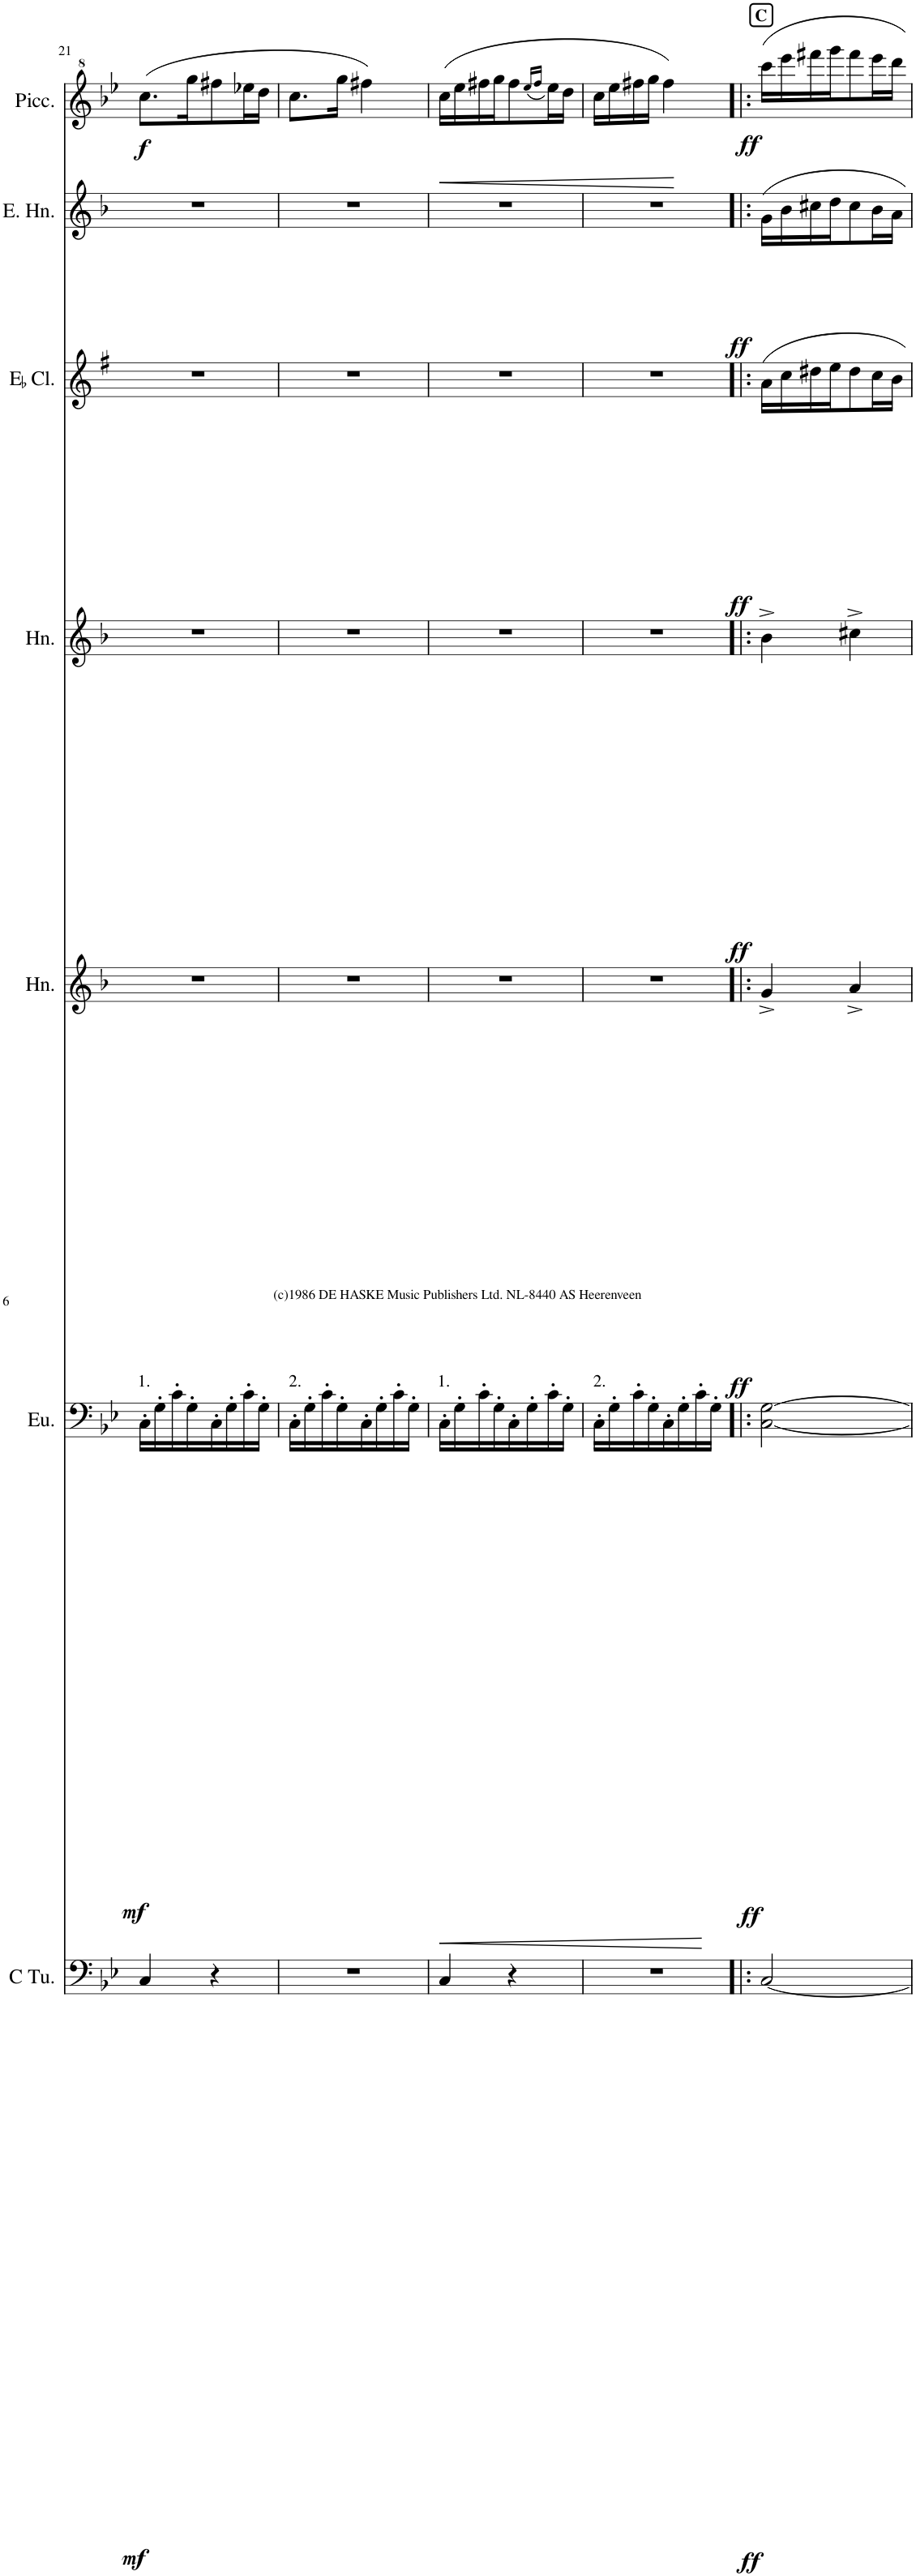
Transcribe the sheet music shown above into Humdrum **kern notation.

**kern	**dynam	**kern	**dynam	**kern	**dynam	**kern	**dynam	**kern	**dynam	**kern	**dynam	**kern	**dynam
*part7	*part7	*part6	*part6	*part5	*part5	*part4	*part4	*part3	*part3	*part2	*part2	*part1	*part1
*staff7	*staff7	*staff6	*staff6	*staff5	*staff5	*staff4	*staff4	*staff3	*staff3	*staff2	*staff2	*staff1	*staff1
*I"C Tuba	*	*I"Euphonium	*	*I"Horn	*	*I"Horn	*	*I"EaccidentalFlat Clarinet	*	*I"English Horn	*	*I"Piccolo	*
*I'C Tu.	*	*I'Eu.	*	*I'Hn.	*	*I'Hn.	*	*I'EaccidentalFlat Cl.	*	*I'E. Hn.	*	*I'Picc.	*
!!LO:PB:g=z
*clefF4	*	*clefF4	*	*clefG2	*	*clefG2	*	*clefG2	*	*clefG2	*	*clefG^2	*
*	*	*	*	*Trd4c7	*	*Trd4c7	*	*Trd-2c-3	*	*Trd4c7	*	*Trd-7c-12	*
*k[b-e-]	*	*k[b-e-]	*	*k[b-]	*	*k[b-]	*	*k[f#]	*	*k[b-]	*	*k[b-e-]	*
*M4/8	*	*M4/8	*	*M4/8	*	*M4/8	*	*M4/8	*	*M4/8	*	*M4/8	*
=21	=21	=21	=21	=21	=21	=21	=21	=21	=21	=21	=21	=21	=21
!	!	!LO:TX:a:t=1.	!	!	!	!	!	!	!	!	!	!	!
!	!LO:DY:b	!	!LO:DY:b	!	!	!	!	!	!	!	!	!	!LO:DY:b
4C/	mf	16C'\LL	mf	2r	.	2r	.	2r	.	2r	.	(8.ccc\L	f
.	.	16G'\	.	.	.	.	.	.	.	.	.	.	.
.	.	16c'\	.	.	.	.	.	.	.	.	.	.	.
.	.	16G'\	.	.	.	.	.	.	.	.	.	16ggg\K	.
4r	.	16C'\	.	.	.	.	.	.	.	.	.	8fff#X\	.
.	.	16G'\	.	.	.	.	.	.	.	.	.	.	.
.	.	16c'\	.	.	.	.	.	.	.	.	.	16eee-X\L	.
.	.	16G'\JJ	.	.	.	.	.	.	.	.	.	16ddd\JJ	.
=22	=22	=22	=22	=22	=22	=22	=22	=22	=22	=22	=22	=22	=22
!	!	!LO:TX:a:t=2.	!	!	!	!	!	!	!	!	!	!	!
2r	.	16C'\LL	.	2r	.	2r	.	2r	.	2r	.	8.ccc\L	.
.	.	16G'\	.	.	.	.	.	.	.	.	.	.	.
.	.	16c'\	.	.	.	.	.	.	.	.	.	.	.
.	.	16G'\	.	.	.	.	.	.	.	.	.	16ggg\Jk	.
.	.	16C'\	.	.	.	.	.	.	.	.	.	4fff#X\)	.
.	.	16G'\	.	.	.	.	.	.	.	.	.	.	.
.	.	16c'\	.	.	.	.	.	.	.	.	.	.	.
.	.	16G'\JJ	.	.	.	.	.	.	.	.	.	.	.
=23	=23	=23	=23	=23	=23	=23	=23	=23	=23	=23	=23	=23	=23
!	!	!LO:TX:a:t=1.	!	!	!	!	!	!	!	!	!	!	!
!	!	!	!LO:HP:b	!	!	!	!	!	!	!	!	!	!LO:HP:b
4C/	.	16C'\LL	<	2r	.	2r	.	2r	.	2r	.	(16ccc\LL	<
.	.	16G'\	.	.	.	.	.	.	.	.	.	16eee-\	.
.	.	16c'\	.	.	.	.	.	.	.	.	.	16fff#X\	.
.	.	16G'\	.	.	.	.	.	.	.	.	.	16ggg\J	.
4r	.	16C'\	.	.	.	.	.	.	.	.	.	8fff#\	.
.	.	16G'\	.	.	.	.	.	.	.	.	.	.	.
.	.	.	.	.	.	.	.	.	.	.	.	(16qeee-/LL	.
.	.	.	.	.	.	.	.	.	.	.	.	16qfff#/JJ	.
.	.	16c'\	.	.	.	.	.	.	.	.	.	16eee-\L)	.
.	.	16G'\JJ	.	.	.	.	.	.	.	.	.	16ddd\JJ	.
.	.	.	[	.	.	.	.	.	.	.	.	.	[
=24	=24	=24	=24	=24	=24	=24	=24	=24	=24	=24	=24	=24	=24
!	!	!LO:TX:a:t=2.	!	!	!	!	!	!	!	!	!	!	!
2r	.	16C'\LL	.	2r	.	2r	.	2r	.	2r	.	16ccc\LL	.
.	.	16G'\	.	.	.	.	.	.	.	.	.	16eee-\	.
.	.	16c'\	.	.	.	.	.	.	.	.	.	16fff#X\	.
.	.	16G'\	.	.	.	.	.	.	.	.	.	16ggg\JJ	.
.	.	16C'\	.	.	.	.	.	.	.	.	.	4fff#\)	.
.	.	16G'\	.	.	.	.	.	.	.	.	.	.	.
.	.	16c'\	.	.	.	.	.	.	.	.	.	.	.
.	.	16G'\JJ	.	.	.	.	.	.	.	.	.	.	.
=25!|:	=25!|:	=25!|:	=25!|:	=25!|:	=25!|:	=25!|:	=25!|:	=25!|:	=25!|:	=25!|:	=25!|:	=25!|:	=25!|:
!	!	!	!	!	!	!	!	!	!	!	!	!LO:TX:a:B:t=C	!
!	!LO:DY:b	!	!LO:DY:b	!	!LO:DY:b	!	!LO:DY:b	!	!LO:DY:b	!	!LO:DY:b	!	!LO:DY:b
[2C/	ff	[2C\ [2G\	ff	4g^/	ff	4b-^\	ff	16a\LL	ff	16g\LL	ff	16cccc\LL	ff
.	.	.	.	.	.	.	.	16cc\	.	16b-\	.	16eeee-\	.
.	.	.	.	.	.	.	.	16dd#X\	.	16cc#X\	.	16ffff#X\	.
.	.	.	.	.	.	.	.	16ee\J	.	16dd\J	.	16gggg\J	.
.	.	.	.	4a^/	.	4cc#X^\	.	8dd#\	.	8cc#\	.	8ffff#\	.
.	.	.	.	.	.	.	.	16cc\L	.	16b-\L	.	16eeee-\L	.
.	.	.	.	.	.	.	.	16b\JJ	.	16a\JJ	.	16dddd\JJ	.
=	=	=	=	=	=	=	=	=	=	=	=	=	=
*-	*-	*-	*-	*-	*-	*-	*-	*-	*-	*-	*-	*-	*-
